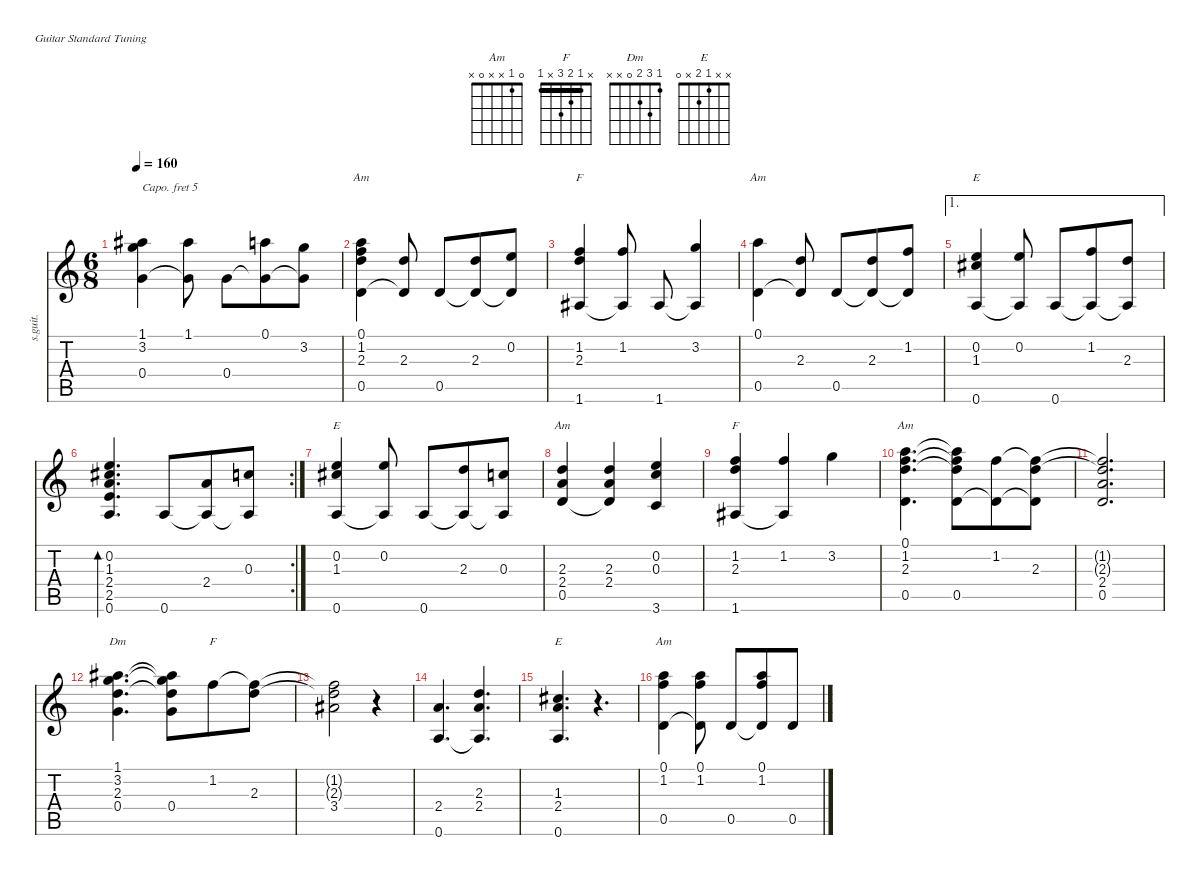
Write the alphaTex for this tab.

\defaultSystemsLayout 4
\hideDynamics
\bracketExtendMode nobrackets
\track ("Дорожка 1" "s.guit.") {instrument acousticguitarsteel}
\staff {score tabs}
\capo 5
\tuning (E4 B3 G3 D3 A2 E2)
\chord ("Am" 0 1 2 2 0 x)
\chord ("F" x 1 2 x x 1) {barre 1}
\chord ("Dm" 1 3 2 0 x x)
\chord ("Am" 0 1 2 x 0 x)
\chord ("E" x 0 1 x x 0)
\chord ("F" x 1 2 3 x 1) {barre 1}
\chord ("E" x x 1 2 x 0)
\chord ("Am" 0 1 x x 0 x)
\ts (6 8)
\tempo 160
\clef g2
\ks c
(1.1{acc #} 3.2 0.4).4{dy f beam Down} (1.1{acc #} 0.4{t}).8{beam Down} 0.4.8{beam Down} (0.1 0.4{t}).8{beam Down} (3.2 0.4{t}).8{beam Down} |
(0.1 1.2 2.3 0.5).4{ch "Am" beam Down} (2.3 0.5{t}).8{beam Up} 0.5.8{beam Up} (2.3 0.5{t}).8{beam Up} (0.2 0.5{t}).8{beam Up} |
(1.2 2.3 1.6{acc #}).4{ch "F" beam Up} (1.2 1.6{t acc #}).8{beam Up} 1.6{acc #}.8{beam Up} (3.2 1.6{t acc #}).4{beam Up} |
(0.1 0.5).4{ch "Am" beam Down} (2.3 0.5{t}).8{beam Up} 0.5.8{beam Up} (2.3 0.5{t}).8{beam Up} (1.2 0.5{t}).8{beam Up} |
\ae 1
(0.2 1.3{acc #} 0.6).4{ch "E" beam Up} (0.2 0.6{t}).8{beam Up} 0.6.8{beam Up} (1.2 0.6{t}).8{beam Up} (2.3 0.6{t}).8{beam Up} |
\rc 2
(0.2 1.3{acc #} 2.4 2.5 0.6).4{d bd 60 beam Up} 0.6.8{beam Up} (2.4 0.6{t}).8{beam Up} (0.3 0.6{t}).8{beam Up} |
(0.2 1.3{acc #} 0.6).4{ch "E" beam Up} (0.2 0.6{t}).8{beam Up} 0.6.8{beam Up} (2.3 0.6{t}).8{beam Up} (0.3 0.6{t}).8{beam Up} |
(2.3 2.4 0.5).4{ch "Am" beam Up} (2.3 2.4 0.5{t}).4{beam Up} (0.2 0.3 3.6).4{beam Up} |
(1.2 2.3 1.6{acc #}).4{ch "F" beam Up} (1.2 1.6{t acc #}).4{beam Up} 3.2.4{beam Down} |
(0.1 1.2 2.3 0.5).4{d ch "Am" beam Down} (0.1{t} 1.2{t} 2.3{t} 0.5).8{beam Down} (1.2 0.5{t}).8{beam Down} (2.3 0.5{t} 1.2{t}).8{beam Down} |
(1.2{t} 2.3{t} 2.4 0.5).2{d beam Up} |
(1.1{acc #} 3.2 2.3 0.4).4{d ch "Dm" beam Down} (1.1{t acc #} 3.2{t} 2.3{t} 0.4).8{beam Down} 1.2.8{ch "F" beam Down} (2.3 1.2{t}).8{beam Down} |
(1.2{t} 2.3{t} 3.4{acc #}).2{beam Down} r.4{beam Down} |
(2.4 0.6).4{d beam Up} (2.3 2.4 0.6{t}).4{d beam Up} |
(1.3{acc #} 2.4 0.6).4{d ch "E" beam Up} r.4{d beam Down} |
(0.1 1.2 0.5).4{ch "Am" beam Down} (0.1 1.2 0.5{t}).8{beam Down} 0.5.8{beam Up} (0.1 1.2 0.5{t}).8{beam Up} 0.5.8{beam Up}
